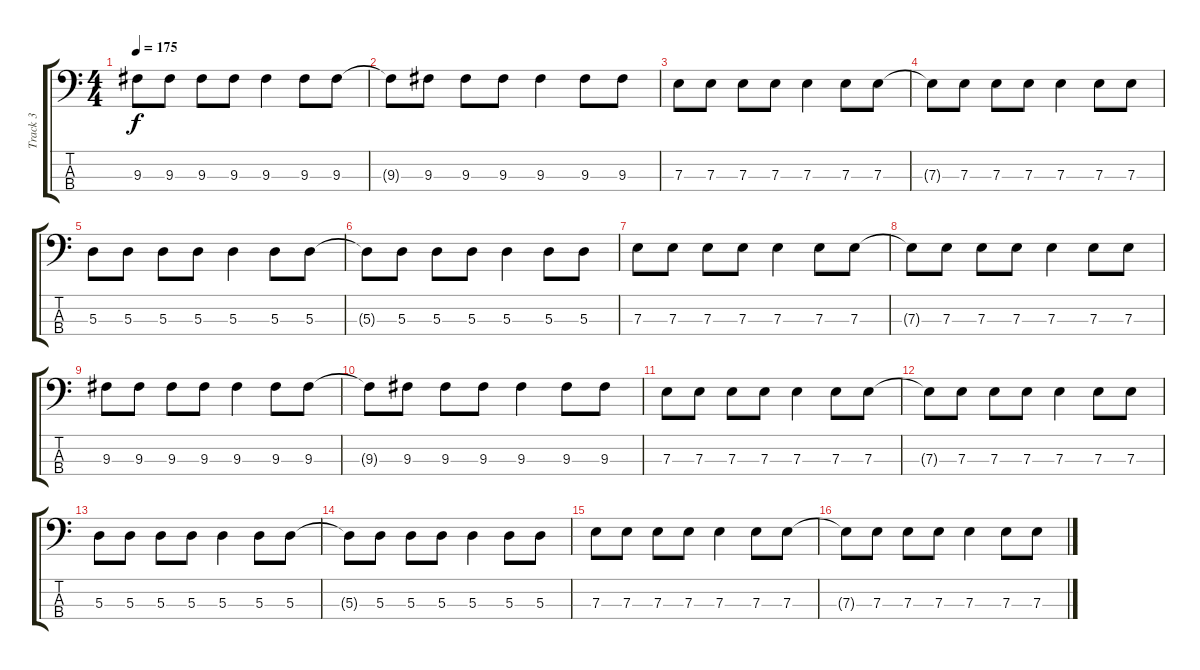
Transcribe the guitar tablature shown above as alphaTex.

\track ("Track 3" "Track 3") {instrument electricbassfinger}
\staff {score tabs}
\tuning (G2 D2 A1 D1) {hide}
\ts (4 4)
\tempo 175
\clef f4
\ks c
9.3.8{dy f} 9.3.8 9.3.8 9.3.8 9.3.4 9.3.8 9.3.8 |
9.3{t}.8 9.3.8 9.3.8 9.3.8 9.3.4 9.3.8 9.3.8 |
7.3.8 7.3.8 7.3.8 7.3.8 7.3.4 7.3.8 7.3.8 |
7.3{t}.8 7.3.8 7.3.8 7.3.8 7.3.4 7.3.8 7.3.8 |
5.3.8 5.3.8 5.3.8 5.3.8 5.3.4 5.3.8 5.3.8 |
5.3{t}.8 5.3.8 5.3.8 5.3.8 5.3.4 5.3.8 5.3.8 |
7.3.8 7.3.8 7.3.8 7.3.8 7.3.4 7.3.8 7.3.8 |
7.3{t}.8 7.3.8 7.3.8 7.3.8 7.3.4 7.3.8 7.3.8 |
9.3.8 9.3.8 9.3.8 9.3.8 9.3.4 9.3.8 9.3.8 |
9.3{t}.8 9.3.8 9.3.8 9.3.8 9.3.4 9.3.8 9.3.8 |
7.3.8 7.3.8 7.3.8 7.3.8 7.3.4 7.3.8 7.3.8 |
7.3{t}.8 7.3.8 7.3.8 7.3.8 7.3.4 7.3.8 7.3.8 |
5.3.8 5.3.8 5.3.8 5.3.8 5.3.4 5.3.8 5.3.8 |
5.3{t}.8 5.3.8 5.3.8 5.3.8 5.3.4 5.3.8 5.3.8 |
7.3.8 7.3.8 7.3.8 7.3.8 7.3.4 7.3.8 7.3.8 |
7.3{t}.8 7.3.8 7.3.8 7.3.8 7.3.4 7.3.8 7.3.8
